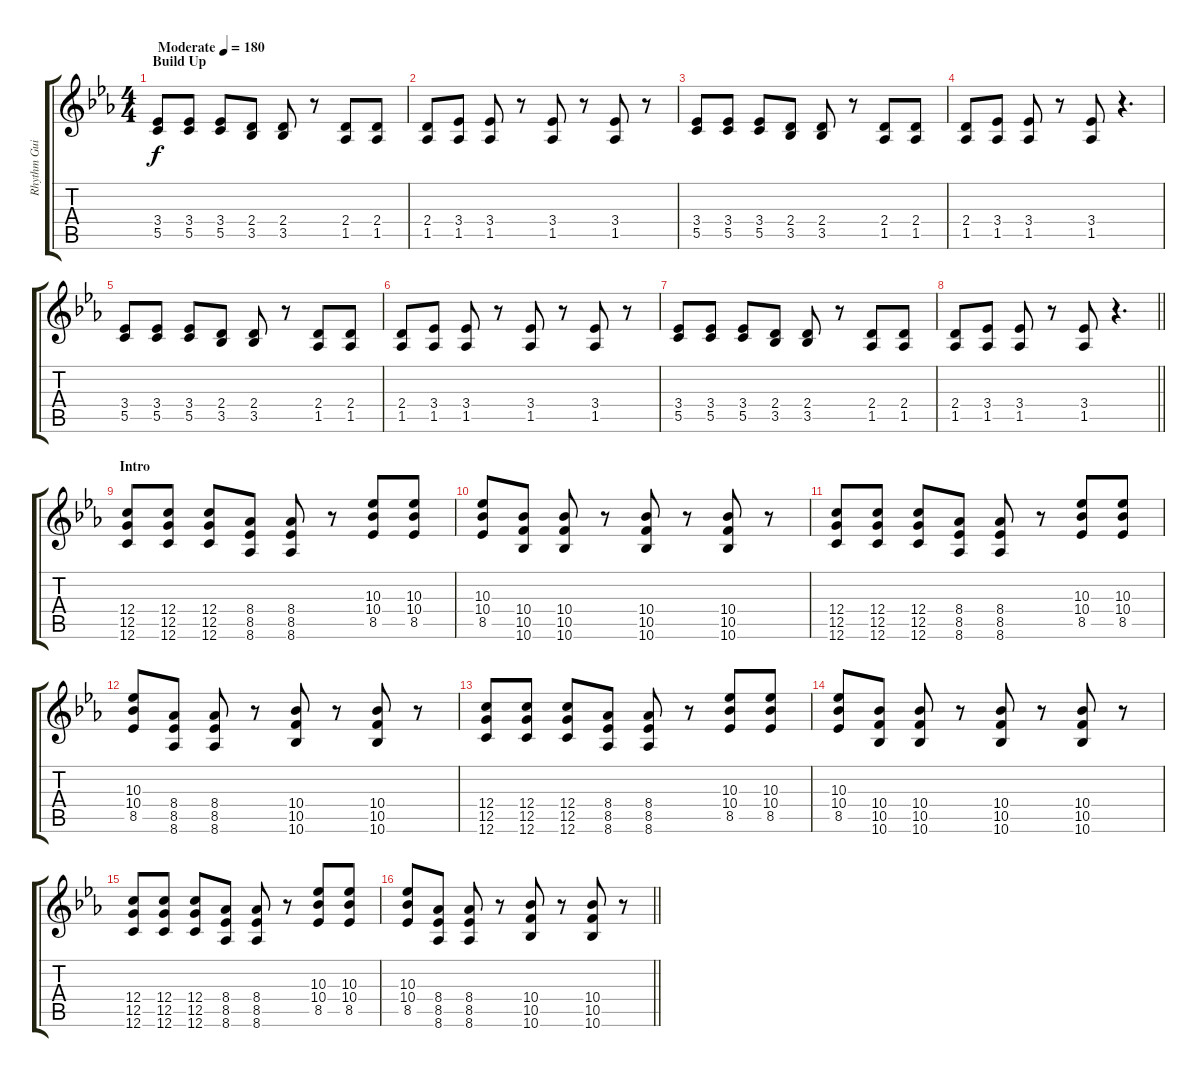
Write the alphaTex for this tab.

\track ("Rhythm Guitar" "Rhythm Gui") {instrument distortionguitar}
\staff {score tabs}
\tuning (D4 A3 F3 C3 G2 C2) {hide}
\ts (4 4)
\section ("" "Build Up")
\tempo (180 "Moderate")
\clef g2
\ks eb
(3.4 5.5).8{dy f instrument distortionguitar} (3.4 5.5).8 (3.4 5.5).8 (2.4 3.5).8 (2.4 3.5).8 r.8 (2.4 1.5).8 (2.4 1.5).8 |
(2.4 1.5).8 (3.4 1.5).8 (3.4 1.5).8 r.8 (3.4 1.5).8 r.8 (3.4 1.5).8 r.8 |
(3.4 5.5).8 (3.4 5.5).8 (3.4 5.5).8 (2.4 3.5).8 (2.4 3.5).8 r.8 (2.4 1.5).8 (2.4 1.5).8 |
(2.4 1.5).8 (3.4 1.5).8 (3.4 1.5).8 r.8 (3.4 1.5).8 r.4{d} |
(3.4 5.5).8 (3.4 5.5).8 (3.4 5.5).8 (2.4 3.5).8 (2.4 3.5).8 r.8 (2.4 1.5).8 (2.4 1.5).8 |
(2.4 1.5).8 (3.4 1.5).8 (3.4 1.5).8 r.8 (3.4 1.5).8 r.8 (3.4 1.5).8 r.8 |
(3.4 5.5).8 (3.4 5.5).8 (3.4 5.5).8 (2.4 3.5).8 (2.4 3.5).8 r.8 (2.4 1.5).8 (2.4 1.5).8 |
\barLineRight lightlight
(2.4 1.5).8 (3.4 1.5).8 (3.4 1.5).8 r.8 (3.4 1.5).8 r.4{d} |
\section ("" "Intro")
(12.4 12.5 12.6).8 (12.4 12.5 12.6).8 (12.4 12.5 12.6).8 (8.4 8.5 8.6).8 (8.4 8.5 8.6).8 r.8 (10.3 10.4 8.5).8 (10.3 10.4 8.5).8 |
(10.3 10.4 8.5).8 (10.4 10.5 10.6).8 (10.4 10.5 10.6).8 r.8 (10.4 10.5 10.6).8 r.8 (10.4 10.5 10.6).8 r.8 |
(12.4 12.5 12.6).8 (12.4 12.5 12.6).8 (12.4 12.5 12.6).8 (8.4 8.5 8.6).8 (8.4 8.5 8.6).8 r.8 (10.3 10.4 8.5).8 (10.3 10.4 8.5).8 |
(10.3 10.4 8.5).8 (8.4 8.5 8.6).8 (8.4 8.5 8.6).8 r.8 (10.4 10.5 10.6).8 r.8 (10.4 10.5 10.6).8 r.8 |
(12.4 12.5 12.6).8 (12.4 12.5 12.6).8 (12.4 12.5 12.6).8 (8.4 8.5 8.6).8 (8.4 8.5 8.6).8 r.8 (10.3 10.4 8.5).8 (10.3 10.4 8.5).8 |
(10.3 10.4 8.5).8 (10.4 10.5 10.6).8 (10.4 10.5 10.6).8 r.8 (10.4 10.5 10.6).8 r.8 (10.4 10.5 10.6).8 r.8 |
(12.4 12.5 12.6).8 (12.4 12.5 12.6).8 (12.4 12.5 12.6).8 (8.4 8.5 8.6).8 (8.4 8.5 8.6).8 r.8 (10.3 10.4 8.5).8 (10.3 10.4 8.5).8 |
\barLineRight lightlight
(10.3 10.4 8.5).8 (8.4 8.5 8.6).8 (8.4 8.5 8.6).8 r.8 (10.4 10.5 10.6).8 r.8 (10.4 10.5 10.6).8 r.8
